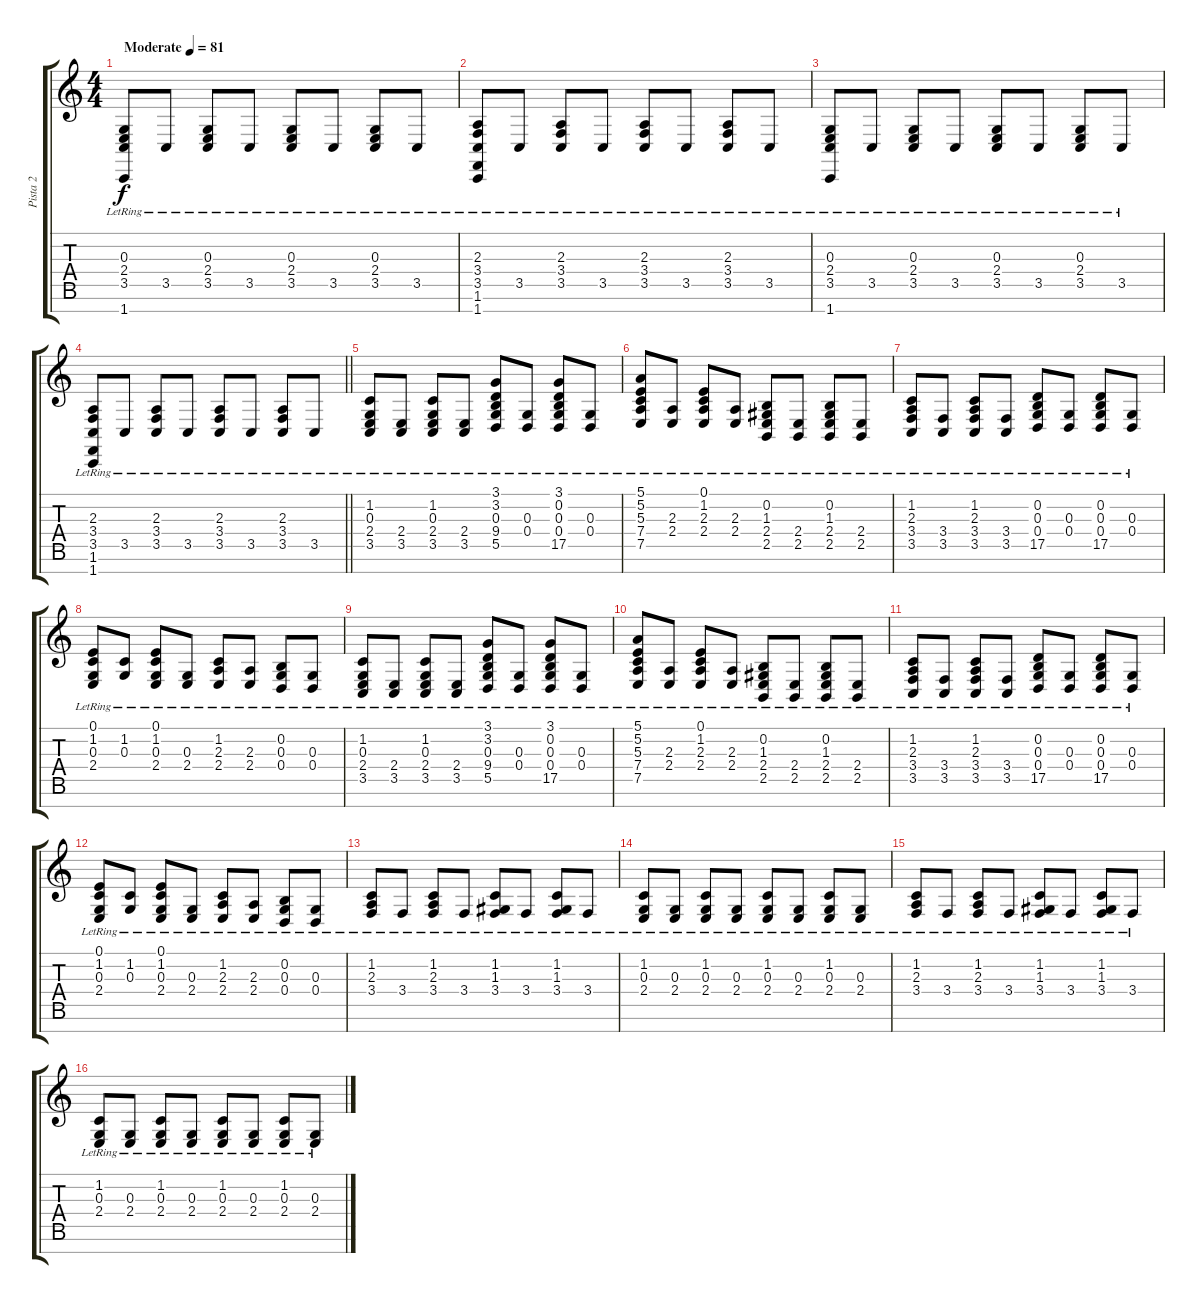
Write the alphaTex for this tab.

\track ("Pista 2" "Pista 2") {instrument electricgrandpiano}
\staff {score tabs}
\tuning (E4 B3 G3 D3 A2 E2 B1) {hide}
\ts (4 4)
\tempo (81 "Moderate")
\clef g2
\ks c
(0.3{lr} 2.4{lr} 3.5{lr} 1.7{lr}).8{dy f instrument electricgrandpiano} 3.5{lr}.8 (0.3{lr} 2.4{lr} 3.5{lr}).8 3.5{lr}.8 (0.3{lr} 2.4{lr} 3.5{lr}).8 3.5{lr}.8 (0.3{lr} 2.4{lr} 3.5{lr}).8 3.5{lr}.8 |
(2.3{lr} 3.4{lr} 3.5{lr} 1.6{lr} 1.7{lr}).8 3.5{lr}.8 (2.3{lr} 3.4{lr} 3.5{lr}).8 3.5{lr}.8 (2.3{lr} 3.4{lr} 3.5{lr}).8 3.5{lr}.8 (2.3{lr} 3.4{lr} 3.5{lr}).8 3.5{lr}.8 |
(0.3{lr} 2.4{lr} 3.5{lr} 1.7{lr}).8 3.5{lr}.8 (0.3{lr} 2.4{lr} 3.5{lr}).8 3.5{lr}.8 (0.3{lr} 2.4{lr} 3.5{lr}).8 3.5{lr}.8 (0.3{lr} 2.4{lr} 3.5{lr}).8 3.5{lr}.8 |
\barLineRight lightlight
(2.3{lr} 3.4{lr} 3.5{lr} 1.6{lr} 1.7{lr}).8 3.5{lr}.8 (2.3{lr} 3.4{lr} 3.5{lr}).8 3.5{lr}.8 (2.3{lr} 3.4{lr} 3.5{lr}).8 3.5{lr}.8 (2.3{lr} 3.4{lr} 3.5{lr}).8 3.5{lr}.8 |
(1.2{lr} 0.3{lr} 2.4{lr} 3.5{lr}).8{volume 14 instrument brightacousticpiano} (2.4{lr} 3.5{lr}).8 (1.2{lr} 0.3{lr} 2.4{lr} 3.5{lr}).8 (2.4{lr} 3.5{lr}).8 (3.1{lr} 3.2{lr} 0.3{lr} 9.4{lr} 5.5{lr}).8 (0.3{lr} 0.4{lr}).8 (3.1{lr} 0.2{lr} 0.3{lr} 0.4{lr} 17.5{lr}).8 (0.3{lr} 0.4{lr}).8 |
(5.1{lr} 5.2{lr} 5.3{lr} 7.4{lr} 7.5{lr}).8 (2.3{lr} 2.4{lr}).8 (0.1{lr} 1.2{lr} 2.3{lr} 2.4{lr}).8 (2.3{lr} 2.4{lr}).8 (0.2{lr} 1.3{lr} 2.4{lr} 2.5{lr}).8 (2.4{lr} 2.5{lr}).8 (0.2{lr} 1.3{lr} 2.4{lr} 2.5{lr}).8 (2.4{lr} 2.5{lr}).8 |
(1.2{lr} 2.3{lr} 3.4{lr} 3.5{lr}).8 (3.4{lr} 3.5{lr}).8 (1.2{lr} 2.3{lr} 3.4{lr} 3.5{lr}).8 (3.4{lr} 3.5{lr}).8 (0.2{lr} 0.3{lr} 0.4{lr} 17.5{lr}).8 (0.3{lr} 0.4{lr}).8 (0.2{lr} 0.3{lr} 0.4{lr} 17.5{lr}).8 (0.3{lr} 0.4{lr}).8 |
(0.1{lr} 1.2{lr} 0.3{lr} 2.4{lr}).8 (1.2{lr} 0.3{lr}).8 (0.1{lr} 1.2{lr} 0.3{lr} 2.4{lr}).8 (0.3{lr} 2.4{lr}).8 (1.2{lr} 2.3{lr} 2.4{lr}).8 (2.3{lr} 2.4{lr}).8 (0.2{lr} 0.3{lr} 0.4{lr}).8 (0.3{lr} 0.4{lr}).8 |
(1.2{lr} 0.3{lr} 2.4{lr} 3.5{lr}).8{volume 13 instrument acousticgrandpiano} (2.4{lr} 3.5{lr}).8 (1.2{lr} 0.3{lr} 2.4{lr} 3.5{lr}).8 (2.4{lr} 3.5{lr}).8 (3.1{lr} 3.2{lr} 0.3{lr} 9.4{lr} 5.5{lr}).8 (0.3{lr} 0.4{lr}).8 (3.1{lr} 0.2{lr} 0.3{lr} 0.4{lr} 17.5{lr}).8 (0.3{lr} 0.4{lr}).8 |
(5.1{lr} 5.2{lr} 5.3{lr} 7.4{lr} 7.5{lr}).8 (2.3{lr} 2.4{lr}).8 (0.1{lr} 1.2{lr} 2.3{lr} 2.4{lr}).8 (2.3{lr} 2.4{lr}).8 (0.2{lr} 1.3{lr} 2.4{lr} 2.5{lr}).8 (2.4{lr} 2.5{lr}).8 (0.2{lr} 1.3{lr} 2.4{lr} 2.5{lr}).8 (2.4{lr} 2.5{lr}).8 |
(1.2{lr} 2.3{lr} 3.4{lr} 3.5{lr}).8 (3.4{lr} 3.5{lr}).8 (1.2{lr} 2.3{lr} 3.4{lr} 3.5{lr}).8 (3.4{lr} 3.5{lr}).8 (0.2{lr} 0.3{lr} 0.4{lr} 17.5{lr}).8 (0.3{lr} 0.4{lr}).8 (0.2{lr} 0.3{lr} 0.4{lr} 17.5{lr}).8 (0.3{lr} 0.4{lr}).8 |
(0.1{lr} 1.2{lr} 0.3{lr} 2.4{lr}).8 (1.2{lr} 0.3{lr}).8 (0.1{lr} 1.2{lr} 0.3{lr} 2.4{lr}).8 (0.3{lr} 2.4{lr}).8 (1.2{lr} 2.3{lr} 2.4{lr}).8 (2.3{lr} 2.4{lr}).8 (0.2{lr} 0.3{lr} 0.4{lr}).8 (0.3{lr} 0.4{lr}).8 |
(1.2{lr} 2.3{lr} 3.4{lr}).8 3.4{lr}.8 (1.2{lr} 2.3{lr} 3.4{lr}).8 3.4{lr}.8 (1.2{lr} 1.3{lr} 3.4{lr}).8 3.4{lr}.8 (1.2{lr} 1.3{lr} 3.4{lr}).8 3.4{lr}.8 |
(1.2{lr} 0.3{lr} 2.4{lr}).8 (0.3{lr} 2.4{lr}).8 (1.2{lr} 0.3{lr} 2.4{lr}).8 (0.3{lr} 2.4{lr}).8 (1.2{lr} 0.3{lr} 2.4{lr}).8 (0.3{lr} 2.4{lr}).8 (1.2{lr} 0.3{lr} 2.4{lr}).8 (0.3{lr} 2.4{lr}).8 |
(1.2{lr} 2.3{lr} 3.4{lr}).8 3.4{lr}.8 (1.2{lr} 2.3{lr} 3.4{lr}).8 3.4{lr}.8 (1.2{lr} 1.3{lr} 3.4{lr}).8 3.4{lr}.8 (1.2{lr} 1.3{lr} 3.4{lr}).8 3.4{lr}.8 |
(1.2{lr} 0.3{lr} 2.4{lr}).8 (0.3{lr} 2.4{lr}).8 (1.2{lr} 0.3{lr} 2.4{lr}).8 (0.3{lr} 2.4{lr}).8 (1.2{lr} 0.3{lr} 2.4{lr}).8 (0.3{lr} 2.4{lr}).8 (1.2{lr} 0.3{lr} 2.4{lr}).8 (0.3{lr} 2.4{lr}).8
